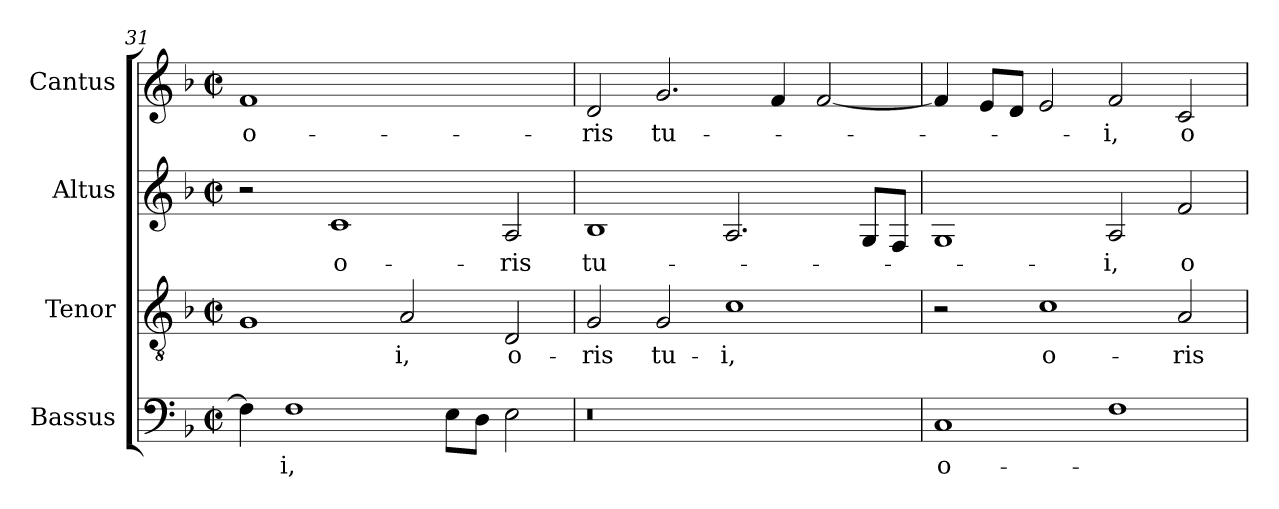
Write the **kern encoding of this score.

**kern	**text	**kern	**text	**kern	**text	**kern	**text
*part4	*part4	*part3	*part3	*part2	*part2	*part1	*part1
*staff4	*staff4	*staff3	*staff3	*staff2	*staff2	*staff1	*staff1
*I"Bassus	*	*I"Tenor	*	*I"Altus	*	*I"Cantus	*
*clefF4	*	*clefGv2	*	*clefG2	*	*clefG2	*
*k[b-]	*	*k[b-]	*	*k[b-]	*	*k[b-]	*
*F:	*	*F:	*	*F:	*	*F:	*
*M2/2	*	*M2/2	*	*M2/2	*	*M2/2	*
*met(c|)	*	*met(c|)	*	*met(c|)	*	*met(c|)	*
=31	=31	=31	=31	=31	=31	=31	=31
!	!	!	!	!	!	!	!LO:LY:b:cj
4F\]	.	1G	.	2r	.	1f	o-
!	!LO:LY:b:cj	!	!	!	!	!	!
1F	-i,	.	.	.	.	.	.
!	!	!	!	!	!LO:LY:b:cj	!	!
.	.	.	.	1c	o-	.	.
!	!	!	!LO:LY:b:cj	!	!	!	!
.	.	2A/	-i,	.	.	1ryy	.
8E\L	.	.	.	.	.	.	.
8D\J	.	.	.	.	.	.	.
!	!	!	!LO:LY:b:cj	!	!LO:LY:b:cj	!	!
2E\	.	2D/	o-	2A/	-ris	.	.
=32	=32	=32	=32	=32	=32	=32	=32
!	!	!	!LO:LY:b:cj	!	!LO:LY:b:cj	!	!LO:LY:b:cj
0r	.	2G/	-ris	1B-	tu-	2d/	-ris
!	!	!	!LO:LY:b:cj	!	!	!	!LO:LY:b:cj
.	.	2G/	tu-	.	.	2.g/	tu-
!	!	!	!LO:LY:b:cj	!	!	!	!
.	.	1c	-i,	2.A/	.	.	.
.	.	.	.	.	.	4f/	.
.	.	.	.	.	.	[<2f/	.
.	.	.	.	8G/L	.	.	.
.	.	.	.	8F/J	.	.	.
=33	=33	=33	=33	=33	=33	=33	=33
!	!LO:LY:b:rj	!	!	!	!	!	!
1C	o-	2r	.	1G	.	4f/]	.
.	.	.	.	.	.	8e/L	.
.	.	.	.	.	.	8d/J	.
!	!	!	!LO:LY:b:cj	!	!	!	!
.	.	1c	o-	.	.	2e/	.
!	!	!	!	!	!LO:LY:b:cj	!	!LO:LY:b:cj
1F	.	.	.	2A/	-i,	2f/	-i,
!	!	!	!LO:LY:b:cj	!	!LO:LY:b:cj	!	!LO:LY:b:cj
.	.	2A/	-ris	2f/	o-	2c/	o-
=	=	=	=	=	=	=	=
*-	*-	*-	*-	*-	*-	*-	*-
